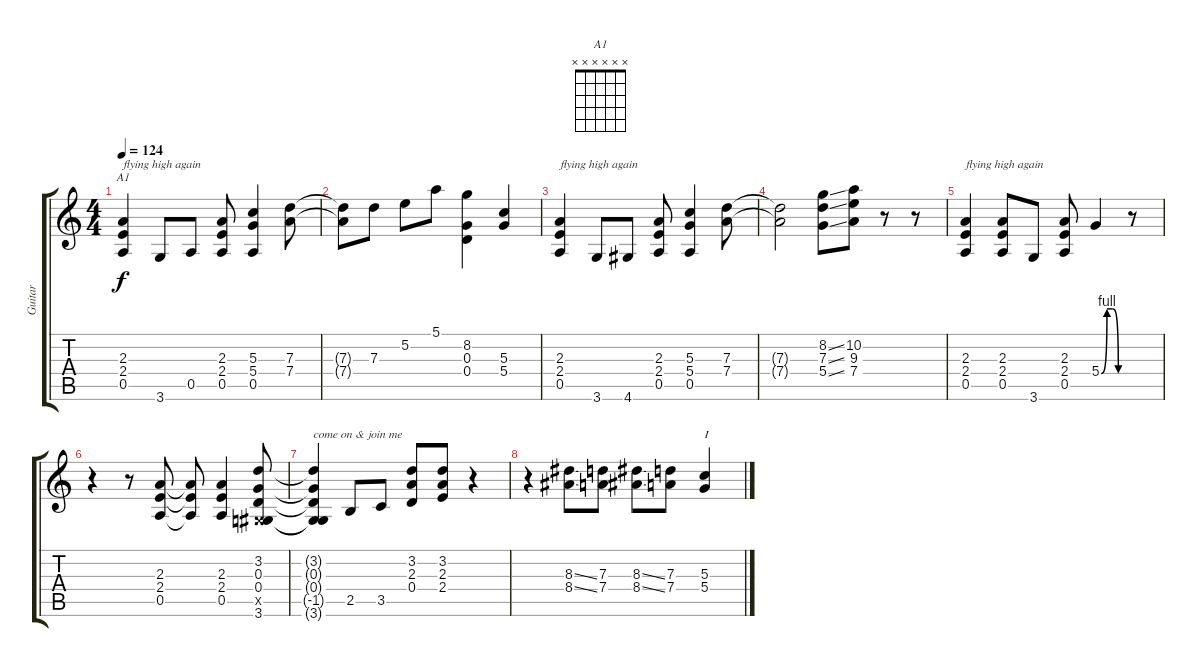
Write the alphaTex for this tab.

\track ("Guitar " "Guitar ") {instrument distortionguitar}
\staff {score tabs}
\tuning (E4 B3 G3 D3 A2 E2) {hide}
\chord ("A1" x x x x x x)
\ts (4 4)
\tempo 124
\clef g2
\ks c
(2.3 2.4 0.5).4{ch "A1" txt "flying high again" dy f} 3.6.8 0.5.8 (2.3 2.4 0.5).8 (5.3 5.4 0.5).4 (7.3 7.4).8 |
(7.3{t} 7.4{t}).8 7.3.8 5.2.8 5.1.8 (8.2 0.3 0.4).4 (5.3 5.4).4 |
(2.3 2.4 0.5).4{txt "flying high again"} 3.6.8 4.6.8 (2.3 2.4 0.5).8 (5.3 5.4 0.5).4 (7.3 7.4).8 |
(7.3{t} 7.4{t}).2 (8.2{ss} 7.3{ss} 5.4{ss}).8 (10.2 9.3 7.4).8 r.8 r.8 |
(2.3 2.4 0.5).4{txt "flying high again"} (2.3 2.4 0.5).8 3.6.8 (2.3 2.4 0.5).8 5.4{be (custom 0 0 15 4 30 4 45 0 60 0)}.4 r.8 |
r.4 r.8 (2.3 2.4 0.5).8 (2.3{t} 2.4{t} 0.5{t}).8 (2.3 2.4 0.5).4 (3.2 0.3 0.4 -1.5{x} 3.6).8 |
(3.2{t} 0.3{t} 0.4{t} -1.5{t} 3.6{t}).4{txt "come on & join me"} 2.5.8 3.5.8 (3.2 2.3 0.4).8 (3.2 2.3 2.4).8 r.4 |
r.4 (8.3{ss} 8.4{ss}).8 (7.3 7.4).8 (8.3{ss} 8.4{ss}).8 (7.3 7.4).8 (5.3 5.4).4{txt "I"}
